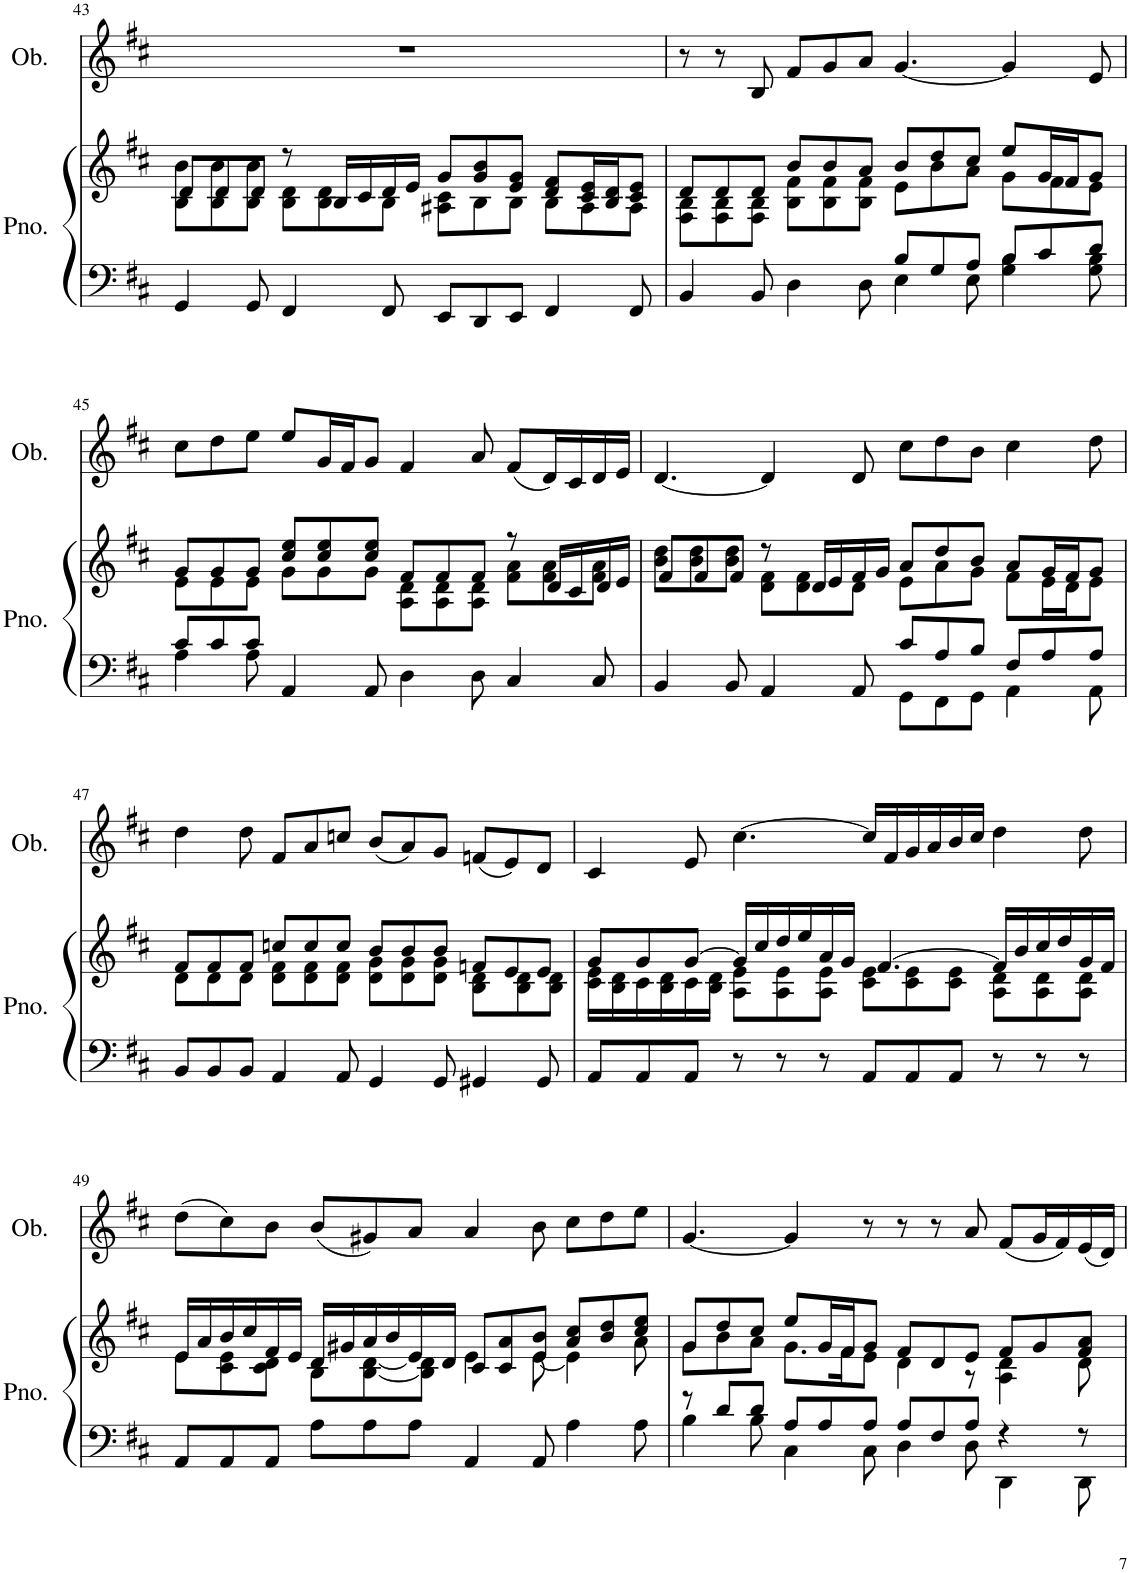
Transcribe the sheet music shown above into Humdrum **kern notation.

**kern	**kern	**kern
*part2	*part2	*part1
*staff3	*staff2	*staff1
*I"Piano	*	*I"Oboe
*I'Pno.	*	*I'Ob.
!!LO:PB:g=z
*clefF4	*clefG2	*clefG2
*k[f#c#]	*k[f#c#]	*k[f#c#]
*M12/8	*M12/8	*M12/8
=43	=43	=43
*	*^	*
4GG/	8d/L	8B\ 8b\L	1.r
.	8d/	8B\ 8b\	.
8GG/	8d/J	8B\ 8b\J	.
4FF#/	8r	8B\ 8d\L	.
.	16B/LL	8B\ 8d\	.
.	16c#/	.	.
8FF#/	16d/	8B\J	.
.	16e/JJ	.	.
8EE/L	8g/L	8A#X\ 8c#\L	.
8DD/	8g/ 8b/	8B\	.
8EE/J	8e/ 8g/J	8B\J	.
4FF#/	8d/ 8f#/L	8B\L	.
.	16c#/ 16e/L	8A#\	.
.	16B/ 16d/J	.	.
8FF#/	8c#/ 8e/J	8A#\J	.
=44	=44	=44	=44
*^	*	*	*
4BB/	2.ryy	8d/L	8F#\ 8B\L	8r
.	.	8d/	8F#\ 8B\	8r
8BB/	.	8d/J	8F#\ 8B\J	8B/
4D\	.	8b/L	8B\ 8f#\L	8f#/L
.	.	8b/	8B\ 8f#\	8g/
8D\	.	8a/J	8B\ 8f#\J	8a/J
8B/L	4E\	8b/L	8e\L	[4.g/
8G/	.	8dd/	8b\	.
8A/J	8E\	8cc#/J	8a\J	.
8B/L	4G\ 4B\	8ee/L	8g\L	4g/]
8c#/	.	16g/L	8f#\	.
.	.	16f#/J	.	.
8d/J	8G\ 8B\	8g/J	8e\J	8e/
!!LO:LB:g=z
=45	=45	=45	=45	=45
8c#/L	4A\	8g/L	8e\L	8cc#\L
8c#/	.	8g/	8e\	8dd\
8c#/J	8A\	8g/J	8e\J	8ee\J
4AA/	1ryy	8cc#/ 8ee/L	8g\L	8ee/L
.	.	8cc#/ 8ee/	8g\	16g/L
.	.	.	.	16f#/J
8AA/	.	8cc#/ 8ee/J	8g\J	8g/J
4D\	.	8f#/L	8A\ 8d\L	4f#/
.	.	8f#/	8A\ 8d\	.
8D\	.	8f#/J	8A\ 8d\J	8a/
4C#/	.	8r	8f#\ 8a\L	(8f#/L
.	.	16d/LL	8f#\ 8a\	16d/L)
.	.	16c#/	.	16c#/
8C#/	8ryy	16d/	8f#\ 8a\J	16d/
.	.	16e/JJ	.	16e/JJ
=46	=46	=46	=46	=46
4BB/	2.ryy	8f#/L	8b\ 8dd\L	[4.d/
.	.	8f#/	8b\ 8dd\	.
8BB/	.	8f#/J	8b\ 8dd\J	.
4AA/	.	8r	8d\ 8f#\L	4d/]
.	.	16d/LL	8d\ 8f#\	.
.	.	16e/	.	.
8AA/	.	16f#/	8d\J	8d/
.	.	16g/JJ	.	.
8c#/L	8GG\L	8a/L	8e\L	8cc#\L
8A/	8FF#\	8dd/	8a\	8dd\
8B/J	8GG\J	8b/J	8g\J	8b\J
8F#/L	4AA\	8a/L	8f#\L	4cc#\
8A/	.	16g/L	16e\L	.
.	.	16f#/J	16d\J	.
8A/J	8AA\	8g/J	8e\J	8dd\
*v	*v	*	*	*
!!LO:LB:g=z
=47	=47	=47	=47
8BB/L	8f#/L	8d\L	4dd\
8BB/	8f#/	8d\	.
8BB/J	8f#/J	8d\J	8dd\
4AA/	8ccn/L	8d\ 8f#\L	8f#/L
.	8cc/	8d\ 8f#\	8a/
8AA/	8cc/J	8d\ 8f#\J	8ccn/J
4GG/	8b/L	8d\ 8g\L	(8b/L
.	8b/	8d\ 8g\	8a/)
8GG/	8b/J	8d\ 8g\J	8g/J
4GG#X/	8fn/L	8B\ 8d\L	(8fn/L
.	8e/	8B\ 8d\	8e/)
8GG#/	8e/J	8B\ 8d\J	8d/J
=48	=48	=48	=48
8AA/L	8g/L	16c#\ 16e\LL	4c#/
.	.	16B\ 16d\	.
8AA/	8g/	16c#\	.
.	.	16B\ 16d\	.
8AA/J	[8g/J	16c#\	8e/
.	.	16B\ 16d\JJ	.
8r	16g/LL]	8A\ 8e\L	[4.cc#\
.	16cc#/	.	.
8r	16dd/	8A\ 8e\	.
.	16ee/	.	.
8r	16a/	8A\ 8e\J	.
.	16g/JJ	.	.
8AA/L	[4.f#/	8c#\ 8e\L	16cc#/LL]
.	.	.	16f#/
8AA/	.	8c#\ 8e\	16g/
.	.	.	16a/
8AA/J	.	8c#\ 8e\J	16b/
.	.	.	16cc#/JJ
8r	16f#/LL]	8A\ 8d\L	4dd\
.	16b/	.	.
8r	16cc#/	8A\ 8d\	.
.	16dd/	.	.
8r	16g/	8A\ 8d\J	8dd\
.	16f#/JJ	.	.
!!LO:LB:g=z
=49	=49	=49	=49
8AA/L	16e/LL	8e\L	(8dd\L
.	16a/	.	.
8AA/	16b/	8c#\ 8e\	8cc#\)
.	16cc#/	.	.
8AA/J	16f#/	8c#\ 8d\J	8b\J
.	16e/JJ	.	.
8A\L	16d/LL	8B\L	(8b/L
.	16g#X/	.	.
8A\	16a/	[8B\ [8d\	8g#X/)
.	16b/	.	.
8A\J	16e/	8B\] 8d\]J	8a/J
.	16d/JJ	.	.
4AA/	8c#/L	4e\	4a/
.	8c#/ 8a/	.	.
8AA/	8e/ 8b/J	[8e\	8b\
4A\	8a/ 8cc#/L	4e\]	8cc#\L
.	8b/ 8dd/	.	8dd\
8A\	8cc#/ 8ee/J	8a\	8ee\J
=50	=50	=50	=50
*^	*	*	*
8r	4B\	8g/L	8g\L	[4.g/
8d/L	.	8dd/	8b\	.
8d/J	8B\	8cc#/J	8a\J	.
8A/L	4C#\	8ee/L	8.g\L	4g/]
8A/	.	16g/L	.	.
.	.	16f#/J	16f#\K	.
8A/J	8C#\	8g/J	8e\J	8r
8A/L	4D\	8f#/L	4d\	8r
8F#/	.	8d/	.	8r
8A/J	8D\	8e/J	8r	8a/
4r	4DD\	8f#/L	4A\ 4d\	(8f#/L
.	.	8g/	.	16g/L
.	.	.	.	16f#/)
8r	8DD\	8f#/ 8a/J	8d\	(16e/
.	.	.	.	16d/JJ)
*v	*v	*	*	*
*	*v	*v	*
=	=	=
*-	*-	*-
